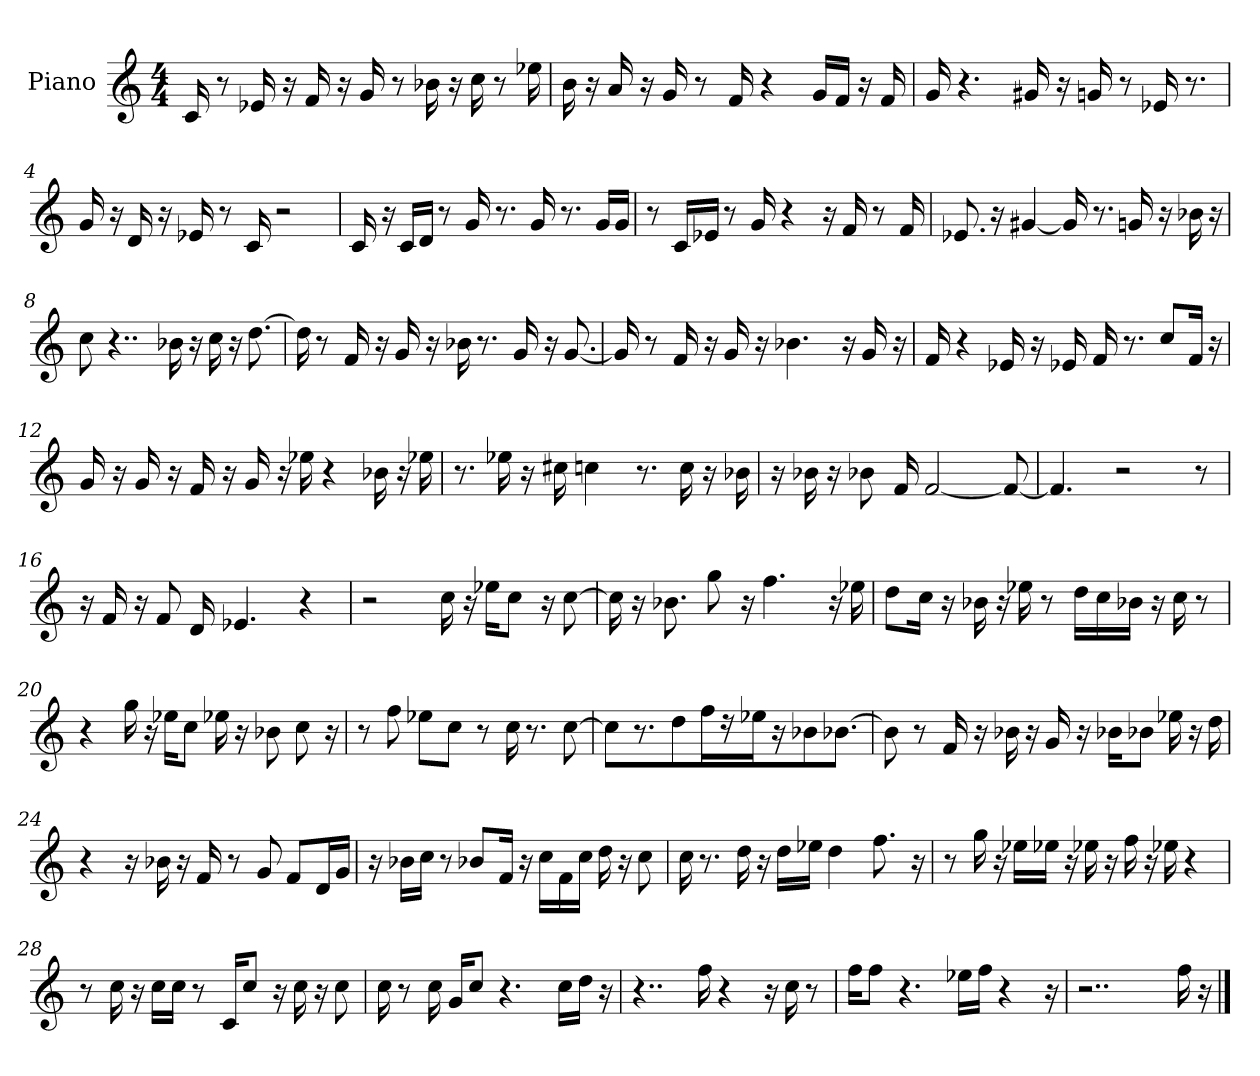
**kern
*part1
*staff1
*I"Piano
*I'Pno
*clefG2
*M4/4
*MM60
=1
16c
8r
16e-X
16r
16f
16r
16g
8r
16b-X
16r
16cc
8r
16ee-X
=2
16b
16r
16a
16r
16g
8r
16f
4r
16g/LL
16f/JJ
16r
16f
=3
16g
4.r
16g#X
16r
16g
8r
16e-X
8.r
=4
16g
16r
16d
16r
16e-X
8r
16c
2r
=5
16c
16r
16c/LL
16d/JJ
8r
16g
8.r
16g
8.r
16g/LL
16g/JJ
=6
8r
16c/LL
16e-X/JJ
8r
16g
4r
16r
16f
8r
16f
=7
8.e-X
16r
[4g#X
16g#]
8.r
16g
16r
16b-X
16r
=8
8cc
4..r
16b-X
16r
16cc
16r
[8.dd
=9
16dd]
8r
16f
16r
16g
16r
16b-X
8.r
16g
16r
[8.g
=10
16g]
8r
16f
16r
16g
16r
4.b-X
16r
16g
16r
=11
16f
4r
16e-X
16r
16e-X
16f
8.r
8cc/L
16f/Jk
16r
=12
16g
16r
16g
16r
16f
16r
16g
16r
16ee-X
4r
16b-X
16r
16ee-X
=13
8.r
16ee-X
16r
16cc#X
4cc
8.r
16cc
16r
16b-X
=14
16r
16b-X
16r
8b-X
16f
[2f
8f_
=15
4.f]
2r
8r
=16
16r
16f
16r
8f
16d
4.e-X
4r
=17
2r
16cc
16r
16ee-X\KL
8cc\J
16r
[8cc
=18
16cc]
16r
8.b-X
8gg
16r
4.ff
16r
16ee-X
=19
8dd\L
16cc\Jk
16r
16b-X
16r
16ee-X
8r
16dd\LL
16cc\
16b-X\JJ
16r
16cc
8r
=20
4r
16gg
16r
16ee-X\KL
8cc\J
16ee-X
16r
8b-X
8cc
16r
=21
8r
8ff
8ee-X\L
8cc\J
8r
16cc
8.r
[8cc
=22
8cc]
8.r
8dd\L
16ff\Jk
16r
16ee-X
16r
8b-X
[8.b-XJ
=23
8b-]
8r
16f
16r
16b-X
16r
16g
16r
16b-X\KL
8b-X\J
16ee-X
16r
16dd
=24
4r
16r
16b-X
16r
16f
8r
8g
8f/L
16d/L
16g/JJ
=25
16r
16b-X\LL
16cc\JJ
8r
8b-X/L
16f/Jk
16r
16cc\LL
16f\
16cc\JJ
16dd
16r
8cc
=26
16cc
8.r
16dd
16r
16dd\LL
16ee-X\JJ
4dd
8.ff
16r
=27
8r
16gg
16r
16ee-X\LL
16ee-X\JJ
16r
16ee-X
16r
16ff
16r
16ee-X
4r
=28
8r
16cc
16r
16cc\LL
16cc\JJ
8r
16c/KL
8cc/J
16r
16cc
16r
8cc
=29
16cc
8r
16cc
16g/KL
8cc/J
4.r
16cc\LL
16dd\JJ
16r
=30
4..r
16ff
4r
16r
16cc
8r
=31
16ff\KL
8ff\J
4.r
16ee-X\LL
16ff\JJ
4r
16r
=32
2..r
16ff
16r
==
*-
